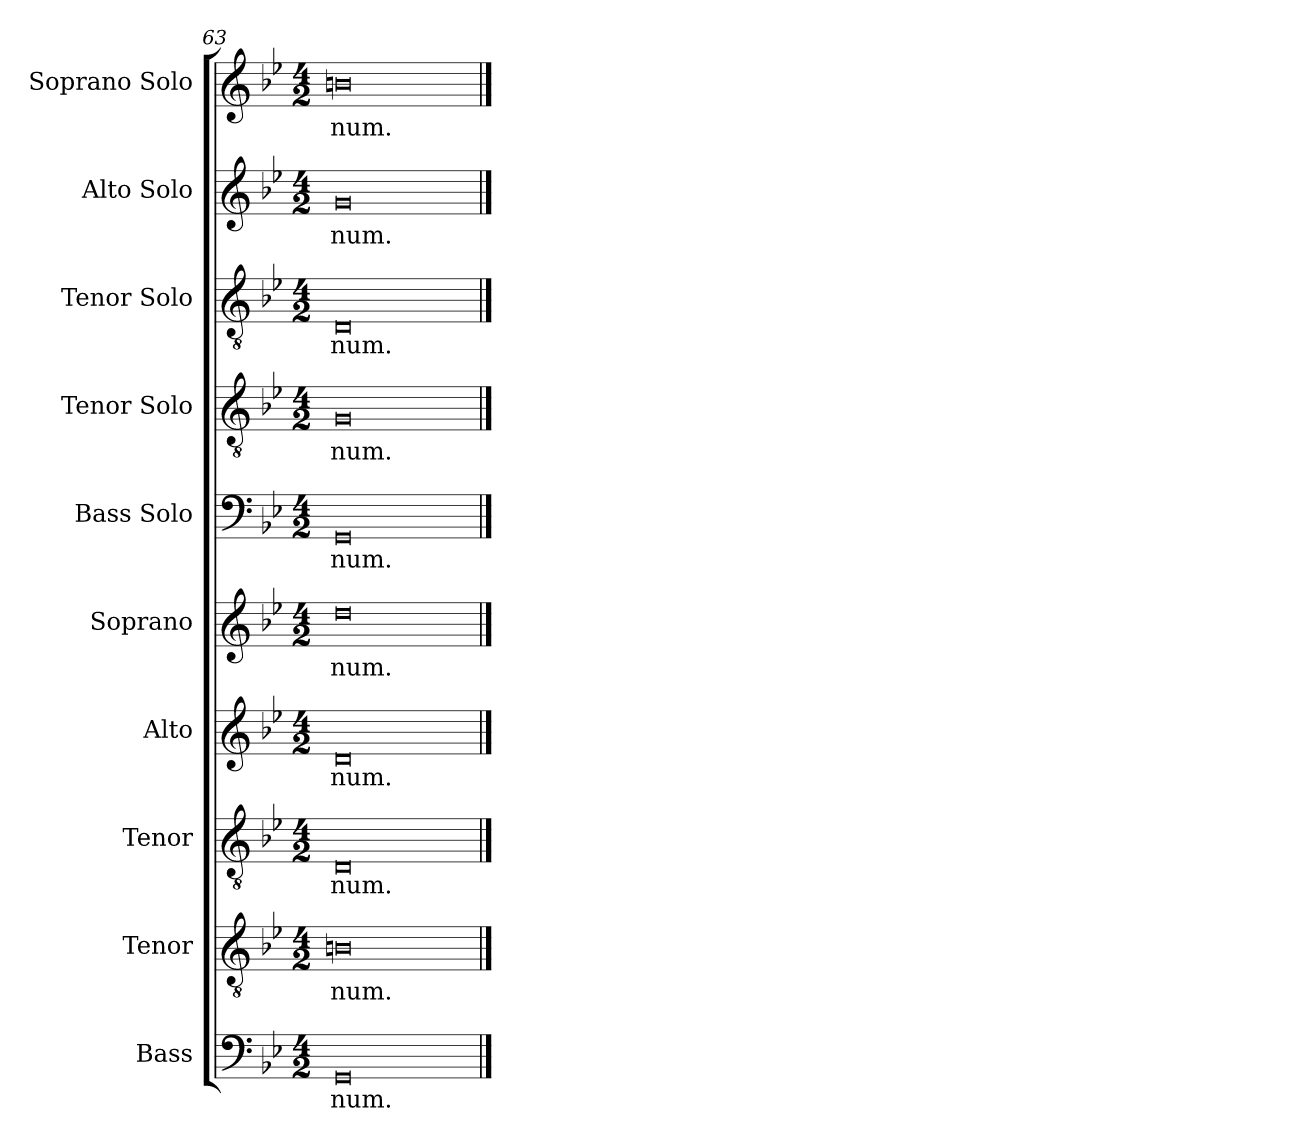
**kern	**text	**kern	**text	**kern	**text	**kern	**text	**kern	**text	**kern	**text	**kern	**text	**kern	**text	**kern	**text	**kern	**text
*part10	*part10	*part9	*part9	*part8	*part8	*part7	*part7	*part6	*part6	*part5	*part5	*part4	*part4	*part3	*part3	*part2	*part2	*part1	*part1
*staff10	*staff10	*staff9	*staff9	*staff8	*staff8	*staff7	*staff7	*staff6	*staff6	*staff5	*staff5	*staff4	*staff4	*staff3	*staff3	*staff2	*staff2	*staff1	*staff1
*I"Bass	*	*I"Tenor	*	*I"Tenor	*	*I"Alto	*	*I"Soprano	*	*I"Bass Solo	*	*I"Tenor Solo	*	*I"Tenor Solo	*	*I"Alto Solo	*	*I"Soprano Solo	*
*I'B.	*	*I'T.	*	*I'T.	*	*I'A.	*	*I'S.	*	*I'B.	*	*I'T.	*	*I'T.	*	*I'A.	*	*I'S.	*
*clefF4	*	*clefGv2	*	*clefGv2	*	*clefG2	*	*clefG2	*	*clefF4	*	*clefGv2	*	*clefGv2	*	*clefG2	*	*clefG2	*
*	*	*ITrd7c12	*	*ITrd7c12	*	*	*	*	*	*	*	*ITrd7c12	*	*ITrd7c12	*	*	*	*	*
*k[b-e-]	*	*k[b-e-]	*	*k[b-e-]	*	*k[b-e-]	*	*k[b-e-]	*	*k[b-e-]	*	*k[b-e-]	*	*k[b-e-]	*	*k[b-e-]	*	*k[b-e-]	*
*B-:	*	*B-:	*	*B-:	*	*B-:	*	*B-:	*	*B-:	*	*B-:	*	*B-:	*	*B-:	*	*B-:	*
*M4/2	*	*M4/2	*	*M4/2	*	*M4/2	*	*M4/2	*	*M4/2	*	*M4/2	*	*M4/2	*	*M4/2	*	*M4/2	*
=63	=63	=63	=63	=63	=63	=63	=63	=63	=63	=63	=63	=63	=63	=63	=63	=63	=63	=63	=63
!	!LO:LY:b:color=#000000	!	!	!	!	!	!	!	!	!	!	!	!	!	!	!	!	!	!
!	!	!	!LO:LY:b:color=#000000	!	!	!	!	!	!	!	!	!	!	!	!	!	!	!	!
!	!	!	!	!	!LO:LY:b:color=#000000	!	!	!	!	!	!	!	!	!	!	!	!	!	!
!	!	!	!	!	!	!	!LO:LY:b:color=#000000	!	!	!	!	!	!	!	!	!	!	!	!
!	!	!	!	!	!	!	!	!	!LO:LY:b:color=#000000	!	!	!	!	!	!	!	!	!	!
!	!	!	!	!	!	!	!	!	!	!	!LO:LY:b:color=#000000	!	!	!	!	!	!	!	!
!	!	!	!	!	!	!	!	!	!	!	!	!	!LO:LY:b:color=#000000	!	!	!	!	!	!
!	!	!	!	!	!	!	!	!	!	!	!	!	!	!	!LO:LY:b:color=#000000	!	!	!	!
!	!	!	!	!	!	!	!	!	!	!	!	!	!	!	!	!	!LO:LY:b:color=#000000	!	!
!	!	!	!	!	!	!	!	!	!	!	!	!	!	!	!	!	!	!	!LO:LY:b:color=#000000
0GGi	-num.	0BBni	-num.	0DDi	-num.	0di	-num.	0ddi	-num.	0GGi	-num.	0GGi	-num.	0DDi	-num.	0gi	-num.	0bni	-num.
==	==	==	==	==	==	==	==	==	==	==	==	==	==	==	==	==	==	==	==
*-	*-	*-	*-	*-	*-	*-	*-	*-	*-	*-	*-	*-	*-	*-	*-	*-	*-	*-	*-
